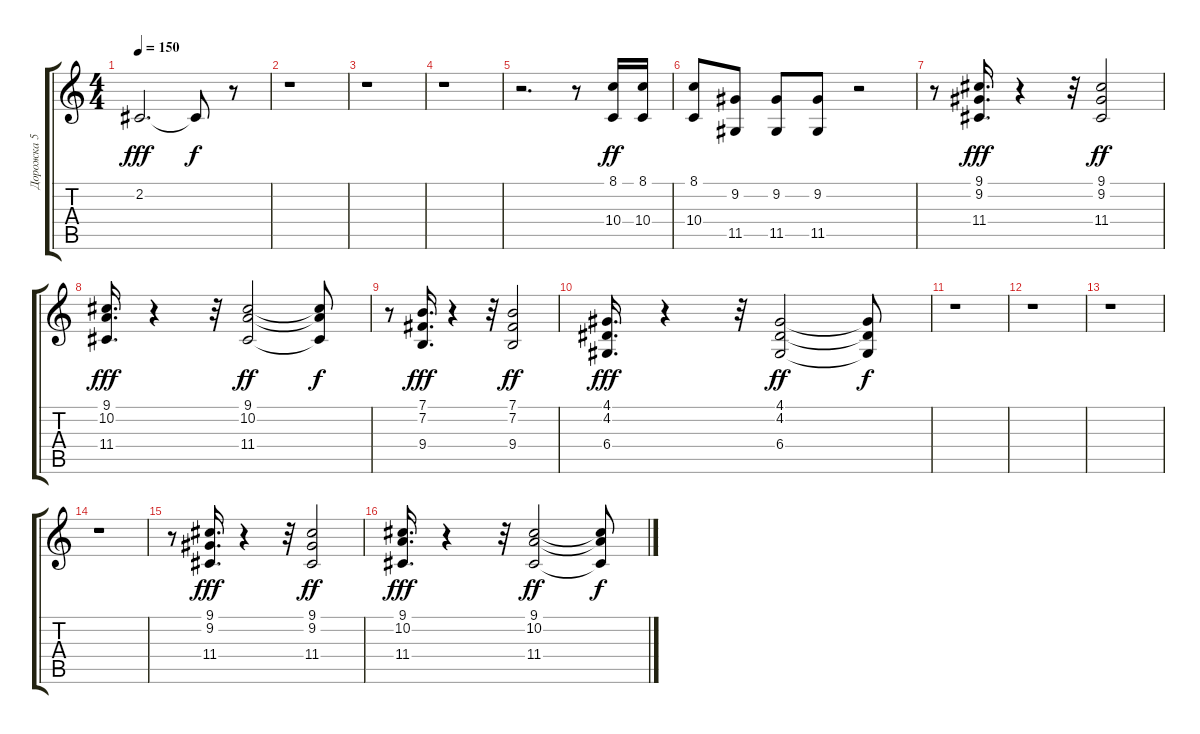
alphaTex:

\track ("Дорожка 5" "Дорожка 5") {instrument acousticgrandpiano}
\staff {score tabs}
\tuning (E4 B3 G3 D3 A2 E2) {hide}
\ts (4 4)
\tempo 150
\clef g2
\ks c
2.2.2{d dy fff} 2.2{t}.8{dy f} r.8 |
r.1 |
r.1 |
r.1 |
r.2{d} r.8 (8.1 10.4).16{dy ff} (8.1 10.4).16 |
(8.1 10.4).8 (9.2 11.5).8 (9.2 11.5).8 (9.2 11.5).8 r.2 |
r.8 (9.1 9.2 11.4).16{d dy fff} r.4 r.32 (9.1 9.2 11.4).2{dy ff} |
(9.1 10.2 11.4).16{d dy fff} r.4 r.32 (9.1 10.2 11.4).2{dy ff} (9.1{t} 10.2{t} 11.4{t}).8{dy f} |
r.8 (7.1 7.2 9.4).16{d dy fff} r.4 r.32 (7.1 7.2 9.4).2{dy ff} |
(4.1 4.2 6.4).16{d dy fff} r.4 r.32 (4.1 4.2 6.4).2{dy ff} (4.1{t} 4.2{t} 6.4{t}).8{dy f} |
r.1 |
r.1 |
r.1 |
r.1 |
r.8 (9.1 9.2 11.4).16{d dy fff} r.4 r.32 (9.1 9.2 11.4).2{dy ff} |
(9.1 10.2 11.4).16{d dy fff} r.4 r.32 (9.1 10.2 11.4).2{dy ff} (9.1{t} 10.2{t} 11.4{t}).8{dy f}
